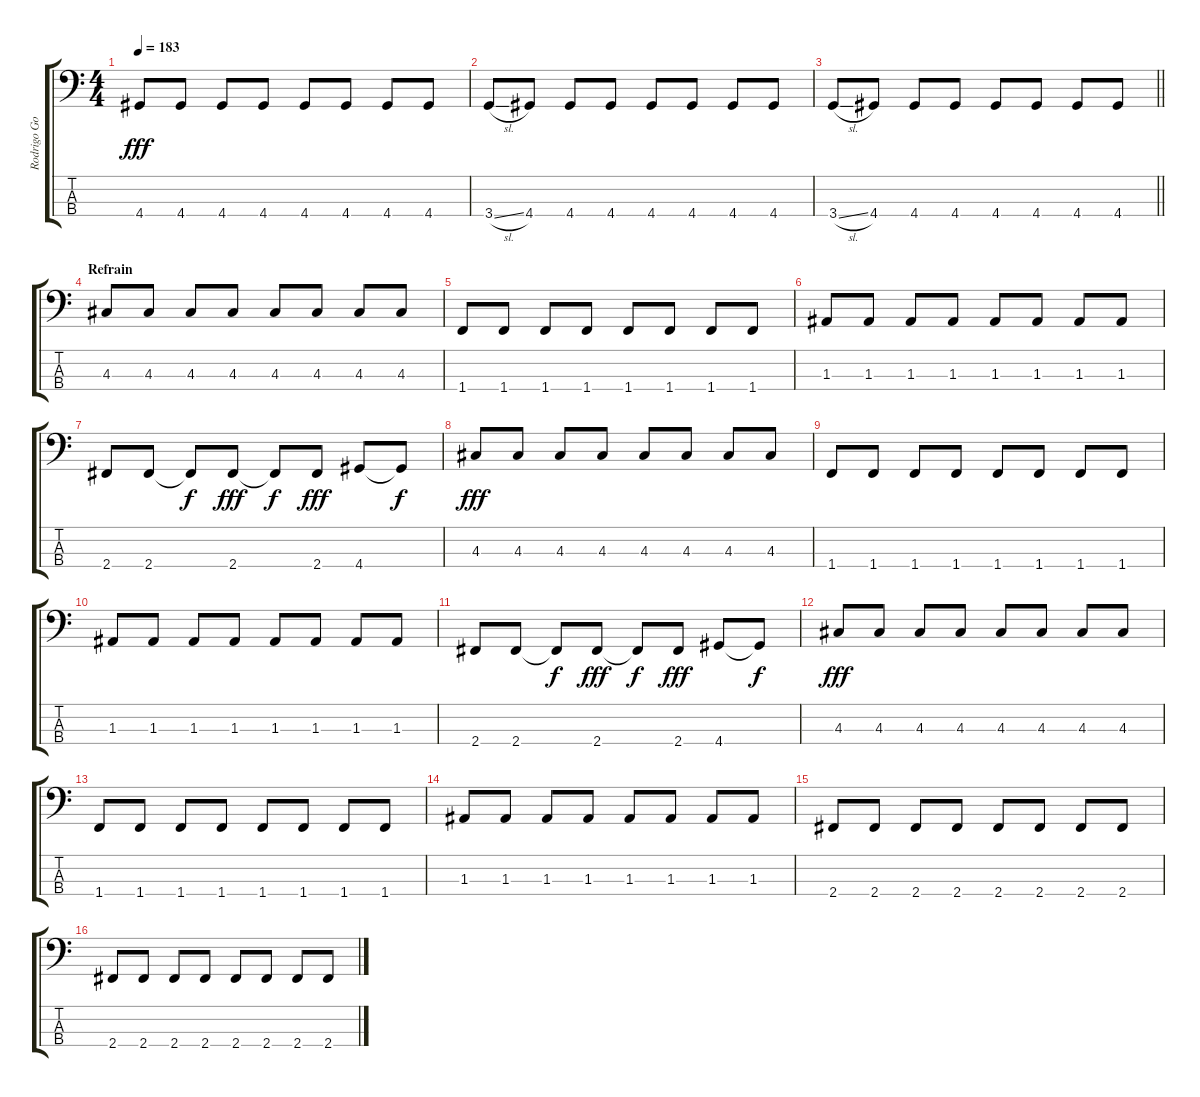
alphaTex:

\track ("Rodrigo Gonzalez" "Rodrigo Go") {instrument electricbassfinger}
\staff {score tabs}
\tuning (G2 D2 A1 E1) {hide}
\ts (4 4)
\tempo 183
\clef f4
\ks c
4.4.8{dy fff} 4.4.8 4.4.8 4.4.8 4.4.8 4.4.8 4.4.8 4.4.8 |
3.4{sl}.8 4.4.8 4.4.8 4.4.8 4.4.8 4.4.8 4.4.8 4.4.8 |
\barLineRight lightlight
3.4{sl}.8 4.4.8 4.4.8 4.4.8 4.4.8 4.4.8 4.4.8 4.4.8 |
\section ("" "Refrain")
4.3.8 4.3.8 4.3.8 4.3.8 4.3.8 4.3.8 4.3.8 4.3.8 |
1.4.8 1.4.8 1.4.8 1.4.8 1.4.8 1.4.8 1.4.8 1.4.8 |
1.3.8 1.3.8 1.3.8 1.3.8 1.3.8 1.3.8 1.3.8 1.3.8 |
2.4.8 2.4.8 2.4{t}.8{dy f} 2.4.8{dy fff} 2.4{t}.8{dy f} 2.4.8{dy fff} 4.4.8 4.4{t}.8{dy f} |
4.3.8{dy fff} 4.3.8 4.3.8 4.3.8 4.3.8 4.3.8 4.3.8 4.3.8 |
1.4.8 1.4.8 1.4.8 1.4.8 1.4.8 1.4.8 1.4.8 1.4.8 |
1.3.8 1.3.8 1.3.8 1.3.8 1.3.8 1.3.8 1.3.8 1.3.8 |
2.4.8 2.4.8 2.4{t}.8{dy f} 2.4.8{dy fff} 2.4{t}.8{dy f} 2.4.8{dy fff} 4.4.8 4.4{t}.8{dy f} |
4.3.8{dy fff} 4.3.8 4.3.8 4.3.8 4.3.8 4.3.8 4.3.8 4.3.8 |
1.4.8 1.4.8 1.4.8 1.4.8 1.4.8 1.4.8 1.4.8 1.4.8 |
1.3.8 1.3.8 1.3.8 1.3.8 1.3.8 1.3.8 1.3.8 1.3.8 |
2.4.8 2.4.8 2.4.8 2.4.8 2.4.8 2.4.8 2.4.8 2.4.8 |
2.4.8 2.4.8 2.4.8 2.4.8 2.4.8 2.4.8 2.4.8 2.4.8
